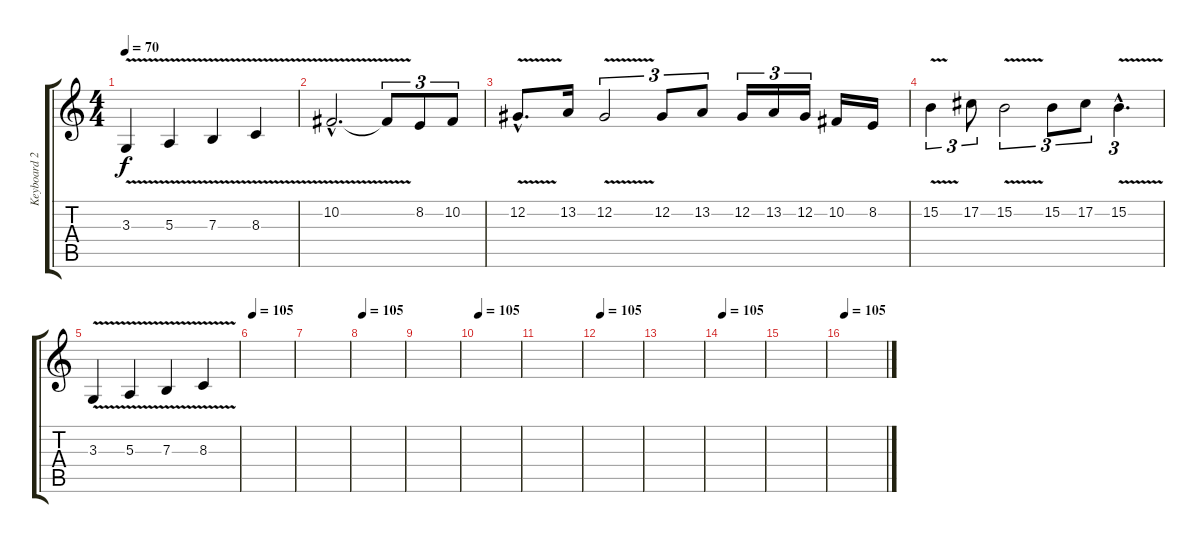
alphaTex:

\track ("Keyboard 2" "Keyboard 2") {instrument stringensemble1}
\staff {score tabs}
\tuning (Db4 Ab3 E3 B2 Gb2 Db2) {hide}
\ts (4 4)
\tempo 70
\clef g2
\ks c
3.3{v}.4{dy f} 5.3{v}.4 7.3{v}.4 8.3{v}.4 |
10.2{v hac}.2{d} 10.2{t}.8{tu (3 2)} 8.2.8{tu (3 2)} 10.2.8{tu (3 2)} |
12.2{v hac}.8{d} 13.2.16 12.2{v}.2{tu (3 2)} 12.2.8{tu (3 2)} 13.2.8{tu (3 2)} 12.2.16{tu (3 2)} 13.2.16{tu (3 2)} 12.2.16{tu (3 2)} 10.2.16 8.2.16 |
15.2{v}.4{tu (3 2)} 17.2.8{tu (3 2)} 15.2{v}.2{tu (3 2)} 15.2.8{tu (3 2)} 17.2.8{tu (3 2)} 15.2{v hac}.4{d tu (3 2)} |
3.3{v}.4 5.3{v}.4 7.3{v}.4 8.3{v}.4 |
\tempo 105
|
|
\tempo 105
|
|
\tempo 105
|
|
\tempo 105
|
|
\tempo 105
|
|
\tempo 105
